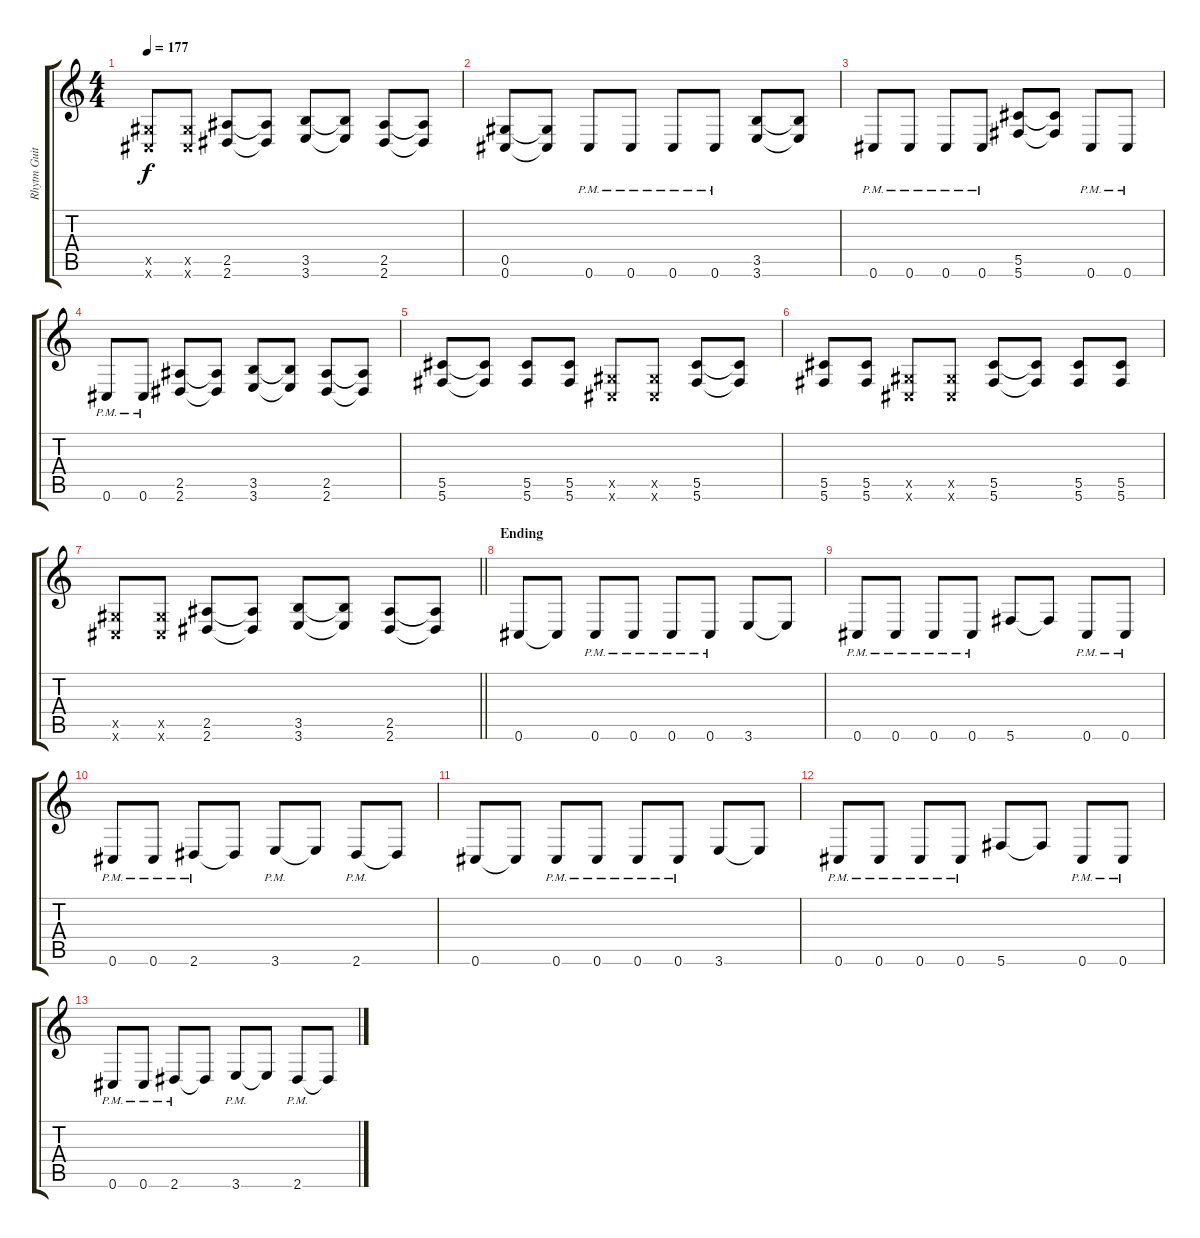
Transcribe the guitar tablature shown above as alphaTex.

\track ("Rhytm Guitar [R]" "Rhytm Guit") {instrument distortionguitar}
\staff {score tabs}
\tuning (Eb4 Bb3 Gb3 Db3 Ab2 Db2) {hide}
\ts (4 4)
\tempo 177
\clef g2
\ks c
(0.5{x} 0.6{x}).8{dy f} (0.5{x} 0.6{x}).8 (2.5 2.6).8 (2.5{t} 2.6{t}).8 (3.5 3.6).8 (3.5{t} 3.6{t}).8 (2.5 2.6).8 (2.5{t} 2.6{t}).8 |
(0.5 0.6).8 (0.5{t} 0.6{t}).8 0.6{pm}.8 0.6{pm}.8 0.6{pm}.8 0.6{pm}.8 (3.5 3.6).8 (3.5{t} 3.6{t}).8 |
0.6{pm}.8 0.6{pm}.8 0.6{pm}.8 0.6{pm}.8 (5.5 5.6).8 (5.5{t} 5.6{t}).8 0.6{pm}.8 0.6{pm}.8 |
0.6{pm}.8 0.6{pm}.8 (2.5 2.6).8 (2.5{t} 2.6{t}).8 (3.5 3.6).8 (3.5{t} 3.6{t}).8 (2.5 2.6).8 (2.5{t} 2.6{t}).8 |
(5.5 5.6).8 (5.5{t} 5.6{t}).8 (5.5 5.6).8 (5.5 5.6).8 (0.5{x} 0.6{x}).8 (0.5{x} 0.6{x}).8 (5.5 5.6).8 (5.5{t} 5.6{t}).8 |
(5.5 5.6).8 (5.5 5.6).8 (0.5{x} 0.6{x}).8 (0.5{x} 0.6{x}).8 (5.5 5.6).8 (5.5{t} 5.6{t}).8 (5.5 5.6).8 (5.5 5.6).8 |
\barLineRight lightlight
(0.5{x} 0.6{x}).8 (0.5{x} 0.6{x}).8 (2.5 2.6).8 (2.5{t} 2.6{t}).8 (3.5 3.6).8 (3.5{t} 3.6{t}).8 (2.5 2.6).8 (2.5{t} 2.6{t}).8 |
\section ("" "Ending")
0.6.8 0.6{t}.8 0.6{pm}.8 0.6{pm}.8 0.6{pm}.8 0.6{pm}.8 3.6.8 3.6{t}.8 |
0.6{pm}.8 0.6{pm}.8 0.6{pm}.8 0.6{pm}.8 5.6.8 5.6{t}.8 0.6{pm}.8 0.6{pm}.8 |
0.6{pm}.8 0.6{pm}.8 2.6{pm}.8 2.6{t}.8 3.6{pm}.8 3.6{t}.8 2.6{pm}.8 2.6{t}.8 |
0.6.8 0.6{t}.8 0.6{pm}.8 0.6{pm}.8 0.6{pm}.8 0.6{pm}.8 3.6.8 3.6{t}.8 |
0.6{pm}.8 0.6{pm}.8 0.6{pm}.8 0.6{pm}.8 5.6.8 5.6{t}.8 0.6{pm}.8 0.6{pm}.8 |
0.6{pm}.8 0.6{pm}.8 2.6{pm}.8 2.6{t}.8 3.6{pm}.8 3.6{t}.8 2.6{pm}.8 2.6{t}.8
